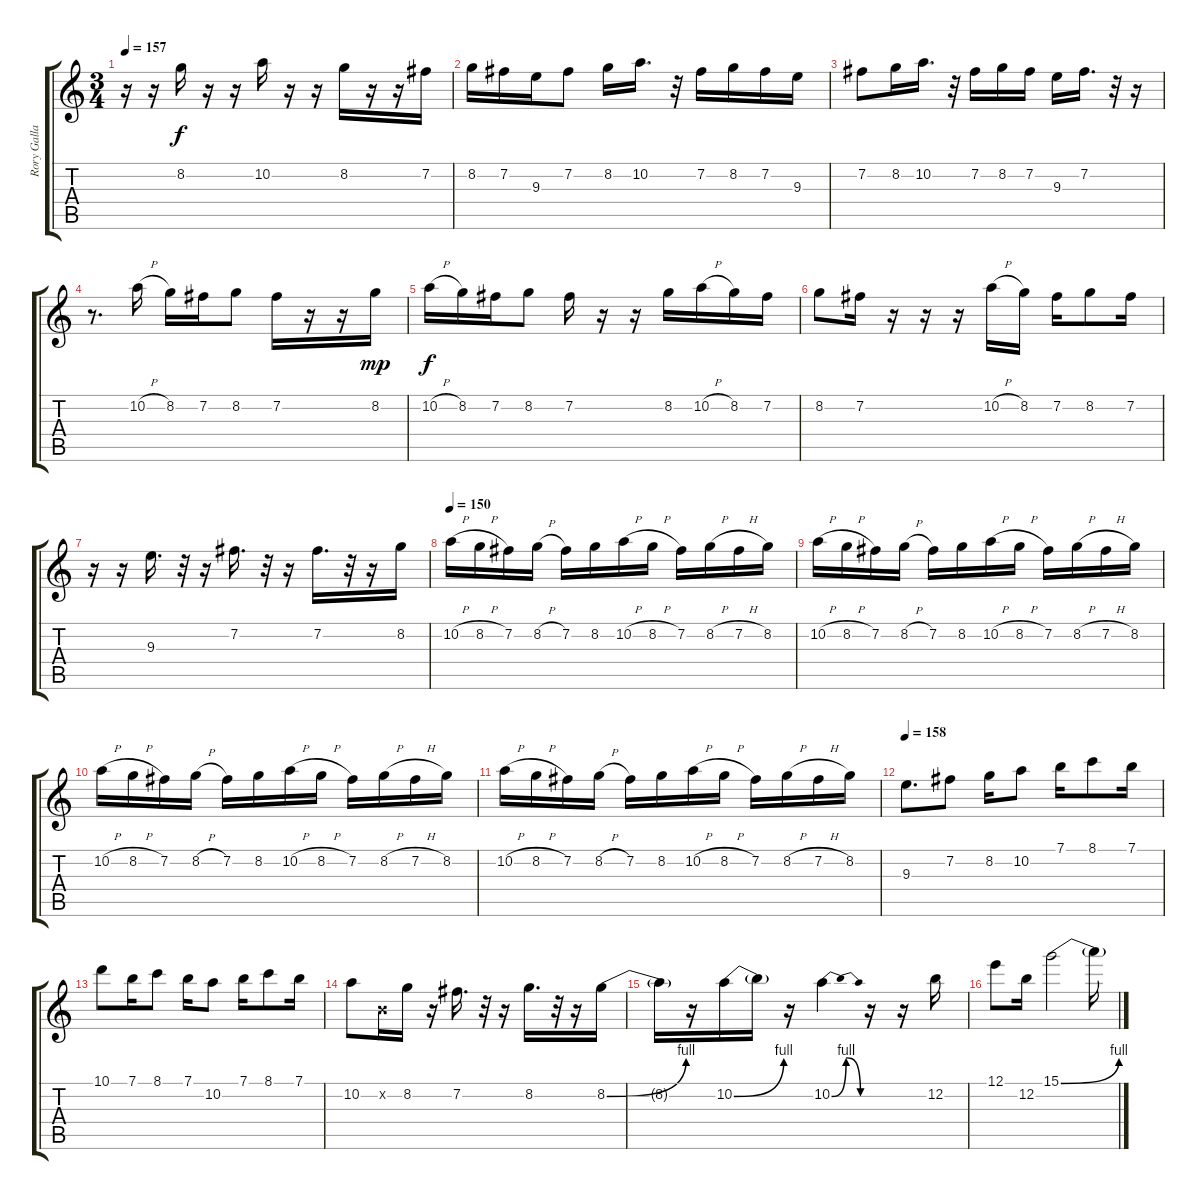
\track ("Rory Gallagher (For Sound)" "Rory Galla") {instrument electricguitarclean}
\staff {score tabs}
\tuning (E4 B3 G3 D3 A2 E2) {hide}
\ts (3 4)
\tempo 157
\clef g2
\ks c
r.16{dy f} r.16 8.2.16 r.16 r.16 10.2.16 r.16 r.16 8.2.16 r.16 r.16 7.2.16 |
8.2.16 7.2.16 9.3.16 7.2.8 8.2.16 10.2.16{d} r.32 7.2.16 8.2.16 7.2.16 9.3.16 |
7.2.8 8.2.16 10.2.16{d} r.32 7.2.16 8.2.16 7.2.16 9.3.16 7.2.16{d} r.32 r.16 |
r.8{d} 10.2{h}.16 8.2.16 7.2.16 8.2.8 7.2.16 r.16 r.16 8.2.16{dy mp} |
10.2{h}.16{dy f} 8.2.16 7.2.16 8.2.8 7.2.16 r.16 r.16 8.2.16 10.2{h}.16 8.2.16 7.2.16 |
8.2.8 7.2.16 r.16 r.16 r.16 10.2{h}.16 8.2.16 7.2.16 8.2.8 7.2.16 |
r.16 r.16 9.3.16{d} r.32 r.16 7.2.16{d} r.32 r.16 7.2.16{d} r.32 r.16 8.2.16 |
\tempo 150
10.2{h}.16 8.2{h}.16 7.2.16 8.2{h}.16 7.2.16 8.2.16 10.2{h}.16 8.2{h}.16 7.2.16 8.2{h}.16 7.2{h}.16 8.2.16 |
10.2{h}.16 8.2{h}.16 7.2.16 8.2{h}.16 7.2.16 8.2.16 10.2{h}.16 8.2{h}.16 7.2.16 8.2{h}.16 7.2{h}.16 8.2.16 |
10.2{h}.16 8.2{h}.16 7.2.16 8.2{h}.16 7.2.16 8.2.16 10.2{h}.16 8.2{h}.16 7.2.16 8.2{h}.16 7.2{h}.16 8.2.16 |
10.2{h}.16 8.2{h}.16 7.2.16 8.2{h}.16 7.2.16 8.2.16 10.2{h}.16 8.2{h}.16 7.2.16 8.2{h}.16 7.2{h}.16 8.2.16 |
\tempo 158
9.3.8{d} 7.2.8 8.2.16 10.2.8 7.1.16 8.1.8 7.1.16 |
10.1.8 7.1.16 8.1.8 7.1.16 10.2.8 7.1.16 8.1.8 7.1.16 |
10.2.8 0.2{x}.16 8.2.16 r.16 7.2.16{d} r.32 r.16 8.2.16{d} r.32 r.16 8.2{be (bend 0 0 60 4)}.16 |
8.2{t}.16 r.16 10.2{be (bend 0 0 60 4)}.16 10.2{t}.16 r.16 10.2{be (bendrelease 0 0 19 4 44 4 60 0)}.4 r.16 r.16 12.2.16 |
12.1.8 12.2.16 15.1{be (bend 0 0 60 4)}.2 15.1{t}.16
